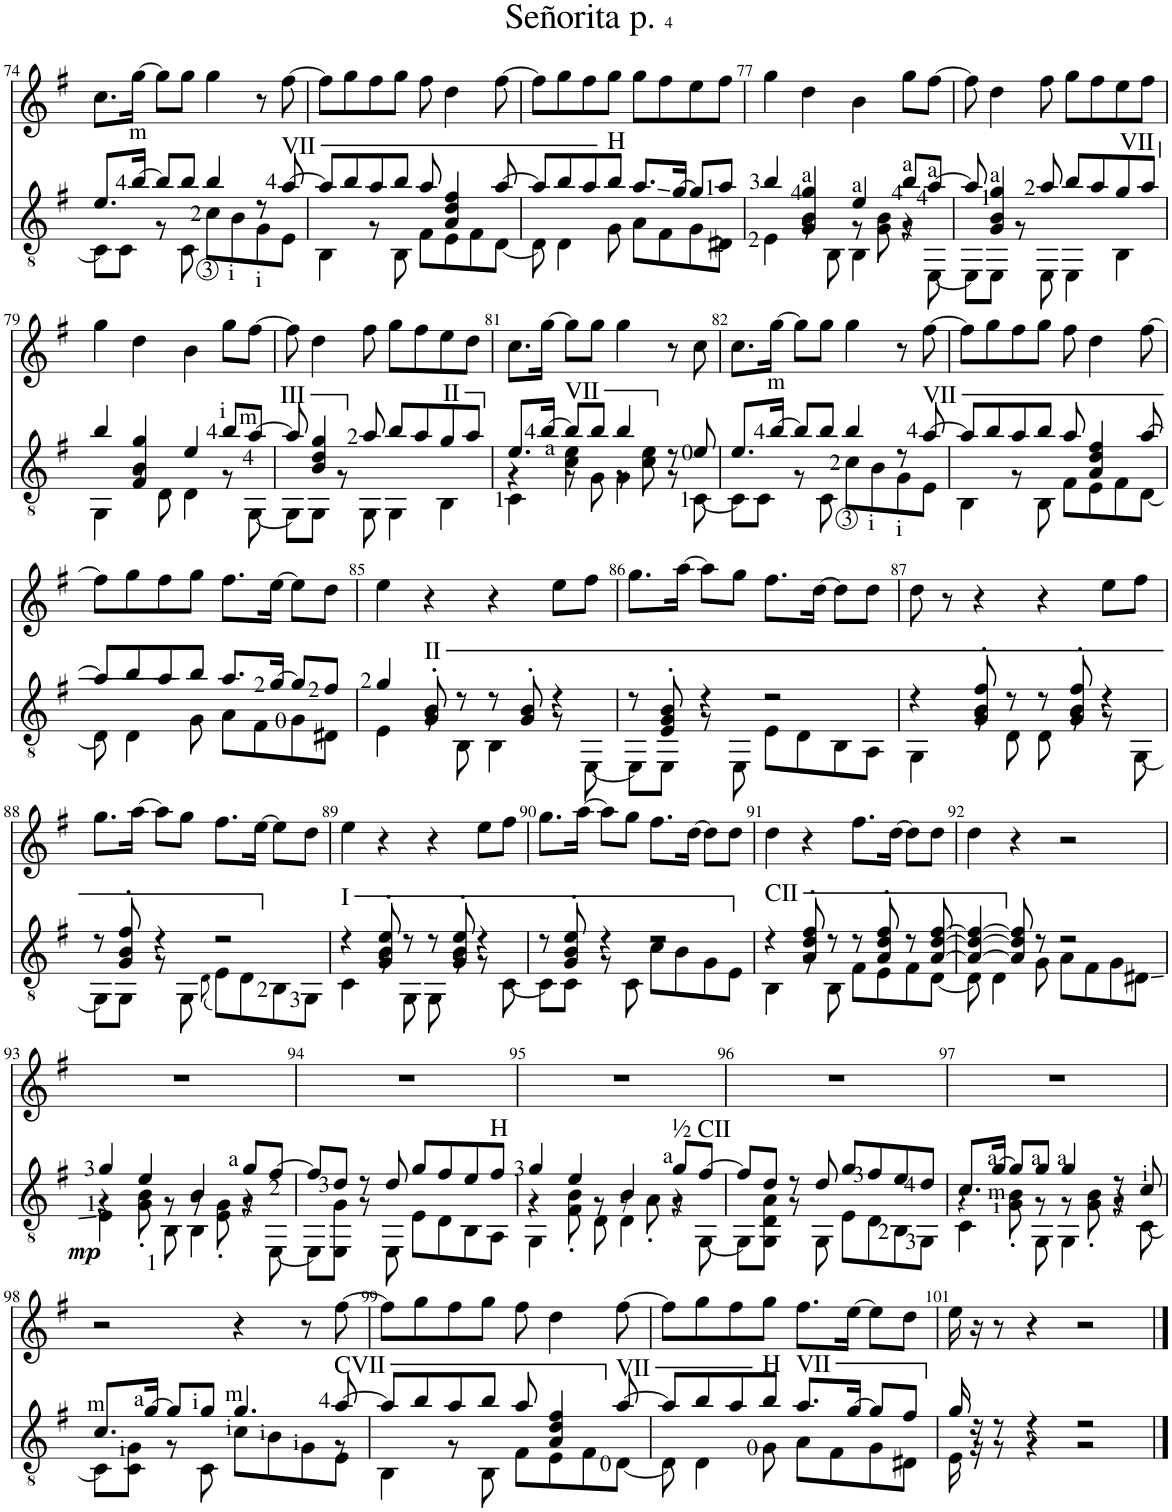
**kern	**dynam	**kern
*part2	*part2	*part1
*staff2	*staff2	*staff1
*I"Classical Guitar	*	*I"Flute
*	*	*I'Fl
!!LO:PB:g=z
*clefGv2	*	*clefG2
*k[f#]	*	*k[f#]
*M4/4	*	*M4/4
=74	=74	=74
*^	*	*
8.e/L	8C\L]	.	8.cc\L
.	8C\J	.	.
[16b/Jk	.	.	[16gg\Jk
8b/L]	8r	.	8gg\L]
8b/J	8C\	.	8gg\J
4b/	8c\L	.	4gg\
.	8B\	.	.
8r	8G\	.	8r
!LO:TX:a:t=VII	!	!	!
[8a/	8E\J	.	[8ff#\
=75	=75	=75	=75
8a/L]	4BB\	.	8ff#\L]
8b/	.	.	8gg\
8a/	8r	.	8ff#\
8b/J	8BB\	.	8gg\J
8a/	8F#\L	.	8ff#\
4A/ 4d/ 4f#/	8E\	.	4dd\
.	8F#\	.	.
[8a/	[8D\J	.	[8ff#\
=76	=76	=76	=76
8a/L]	8D\]	.	8ff#\L]
8b/	4D\	.	8gg\
8a/	.	.	8ff#\
!LO:TX:a:t=H	!	!	!
8b/J	8G\	.	8gg\J
8.a/L	8A\L	.	8gg\L
.	8F#\	.	8ff#\
[16g/Jk	.	.	.
8g/L]	8G\	.	8ee\
8a/J	8D#X\J	.	8ff#\J
=77	=77	=77	=77
*	*^	*	*
4b/	4E\	2ryy	.	4gg\
4G/ 4B/ 4g/	8r	.	.	4dd\
.	8BB\	.	.	.
4e/	4BB\	8r	.	4b\
.	.	8G\ 8B\	.	.
8b/L	8r	4r	.	8gg\L
[8a/J	[8EE\	.	.	[8ff#\J
*	*v	*v	*	*
=78	=78	=78	=78
8a/]	8EE\L]	.	8ff#\]
4G/ 4B/ 4g/	8EE\J	.	4dd\
.	8r	.	.
8a/	8EE\	.	8ff#\
8b/L	4EE\	.	8gg\L
8a/	.	.	8ff#\
!LO:TX:a:t=VII	!	!	!
8g/	4BB\	.	8ee\
8a/J	.	.	8ff#\J
!!LO:LB:g=z
=79	=79	=79	=79
4b/	4GG\	.	4gg\
4F#/ 4B/ 4g/	8r	.	4dd\
.	8D\	.	.
4e/	4D\	.	4b\
8b/L	8r	.	8gg\L
[8a</J	[8GG\	.	[8ff#\J
=80	=80	=80	=80
!LO:TX:a:t=III	!	!	!
8a/]	8GG\L]	.	8ff#\]
4B/ 4d/ 4g/	8GG\J	.	4dd\
.	8r	.	.
8a/	8GG\	.	8ff#\
8b/L	4GG\	.	8gg\L
8a/	.	.	8ff#\
!LO:TX:a:t=II	!	!	!
8g/	4BB\	.	8ee\
8a/J	.	.	8dd\J
=81	=81	=81	=81
*	*^	*	*
8.e/L	4C\	4r	.	8.cc\L
[16b/Jk	.	.	.	[16gg\Jk
!LO:TX:a:t=VII	!	!	!	!
8b/L]	8r	4c\ 4e\	.	8gg\L]
8b/J	8G\	.	.	8gg\J
4b/	4G\	8r	.	4gg\
.	.	8c\ 8e\	.	.
8r	8r	4ryy	.	8r
8e/	[8C\	.	.	8cc\
*	*v	*v	*	*
=82	=82	=82	=82
8.e/L	8C\L]	.	8.cc\L
.	8C\J	.	.
[16b/Jk	.	.	[16gg\Jk
8b/L]	8r	.	8gg\L]
8b/J	8C\	.	8gg\J
4b/	8c\L	.	4gg\
.	8B\	.	.
8r	8G\	.	8r
!LO:TX:a:t=VII	!	!	!
[8a/	8E\J	.	[8ff#\
=83	=83	=83	=83
8a/L]	4BB\	.	8ff#\L]
8b/	.	.	8gg\
8a/	8r	.	8ff#\
8b/J	8BB\	.	8gg\J
8a/	8F#\L	.	8ff#\
4A/ 4d/ 4f#/	8E\	.	4dd\
.	8F#\	.	.
[8a/	[8D\J	.	[8ff#\
!!LO:LB:g=z
=84	=84	=84	=84
8a/L]	8D\]	.	8ff#\L]
8b/	4D\	.	8gg\
8a/	.	.	8ff#\
8b/J	8G\	.	8gg\J
8.a/L	8A\L	.	8.ff#\L
.	8F#\	.	.
[16g/Jk	.	.	[16ee\Jk
8g/L]	8G\	.	8ee\L]
8f#/J	8D#X\J	.	8dd\J
=85	=85	=85	=85
4g/	4E\	.	4ee\
!LO:TX:a:t=II	!	!	!
8G/' 8B/'	8r	.	4r
8r	8BB\	.	.
8r	4BB\	.	4r
8G/' 8B/'	.	.	.
4r	8r	.	8ee\L
.	[8EE\	.	8ff#\J
=86	=86	=86	=86
8r	8EE\L]	.	8.gg\L
8E/' 8G/' 8B/'	8EE\J	.	.
.	.	.	[16aa\Jk
4r	8r	.	8aa\L]
.	8EE\	.	8gg\J
2r	8E\L	.	8.ff#\L
.	8D\	.	.
.	.	.	[16dd\Jk
.	8BB\	.	8dd\L]
.	8AA\J	.	8dd\J
=87	=87	=87	=87
4r	4GG\	.	8dd\
.	.	.	8r
8G/' 8B/' 8f#/'	8r	.	4r
8r	8D\	.	.
8r	8D\	.	4r
8G/' 8B/' 8f#/'	8r	.	.
4r	8r	.	8ee\L
.	[8GG\	.	8ff#\J
!!LO:LB:g=z
=88	=88	=88	=88
8r	8GG\L]	.	8.gg\L
8G/' 8B/' 8f#/'	8GG\J	.	.
.	.	.	[16aa\Jk
4r	8r	.	8aa\L]
.	8GG\	.	8gg\J
.	(8qD\	.	.
2r	8E\L)	.	8.ff#\L
.	8D\	.	.
.	.	.	[16ee\Jk
.	8BB\	.	8ee\L]
.	8GG\J	.	8dd\J
=89	=89	=89	=89
!LO:TX:a:t=I	!	!	!
4r	4C\	.	4ee\
8G/' 8B/' 8e/'	8r	.	4r
8r	8GG\	.	.
8r	8GG\	.	4r
8G/' 8B/' 8e/'	8r	.	.
4r	8r	.	8ee\L
.	[8C\	.	8ff#\J
=90	=90	=90	=90
8r	8C\L]	.	8.gg\L
8G/' 8B/' 8e/'	8C\J	.	.
.	.	.	[16aa\Jk
4r	8r	.	8aa\L]
.	8C\	.	8gg\J
2r	8c\L	.	8.ff#\L
.	8B\	.	.
.	.	.	[16dd\Jk
.	8G\	.	8dd\L]
.	8E\J	.	8dd\J
=91	=91	=91	=91
!LO:TX:a:t=CII	!	!	!
4r	4BB\	.	4dd\
8A/' 8d/' 8f#/'	8r	.	4r
8r	8BB\	.	.
8r	8F#\L	.	8.ff#\L
8A/' 8d/' 8f#/'	8E\	.	.
.	.	.	[16dd\Jk
8r	8F#\	.	8dd\L]
[8A/ [8d/ [8f#/	[8D\J	.	8dd\J
=92	=92	=92	=92
4A/_ 4d/_ 4f#/_	8D\]	.	4dd\
.	4D\	.	.
8A/] 8d/] 8f#/]	.	.	4r
8r	8G\	.	.
2r	8A\L	.	2r
.	8F#\	.	.
.	8G\	.	.
.	8D#X\J	.	.
!!LO:LB:g=z
=93	=93	=93	=93
*	*^	*	*
!	!	!	!LO:DY:b	!
4g/	4E\	4r	mp	1r
4e/	8ryy	8G\' 8B\'	.	.
.	8BB\	8r	.	.
4B/	4BB\	8r	.	.
.	.	8E\' 8G\'	.	.
8g/L	8r	4r	.	.
[8f#/J	[8EE\	.	.	.
*	*v	*v	*	*
=94	=94	=94	=94
8f#/L]	8EE\L]	.	1r
8d/J	8EE\ 8G\J	.	.
8r	8r	.	.
8d/	8EE\	.	.
8g/L	8E\L	.	.
8f#/	8D\	.	.
8e/	8BB\	.	.
!LO:TX:a:t=H	!	!	!
8f#/J	8AA\J	.	.
=95	=95	=95	=95
*	*^	*	*
4g/	4GG\	4r	.	1r
4e/	8ryy	8F#\' 8B\'	.	.
.	8D\	8r	.	.
4B/	4D\	8r	.	.
.	.	8A'\	.	.
8g/L	8r	4r	.	.
!LO:TX:a:t=½ CII	!	!	!	!
[8f#/J	[8GG\	.	.	.
*	*v	*v	*	*
=96	=96	=96	=96
8f#/L]	8GG\L]	.	1r
8d/J	8GG\ 8D\ 8A\J	.	.
8r	8r	.	.
8d/	8GG\	.	.
8g/L	8E\L	.	.
8f#/	8D\	.	.
8e/	8BB\	.	.
8d/J	8GG\J	.	.
=97	=97	=97	=97
*	*^	*	*
8.c/L	4C\	4r	.	1r
[16g/Jk	.	.	.	.
8g/L]	8ryy	8G\' 8B\'	.	.
8g/J	8GG\	8r	.	.
4g/	4GG\	8r	.	.
.	.	8G\' 8B\'	.	.
8r	8r	4r	.	.
8c/	[8C\	.	.	.
!!LO:LB:g=z
=98	=98	=98	=98	=98
8.c/L	8C\L]	2..ryy	.	2r
.	8C\> 8G\>J	.	.	.
[16g/Jk	.	.	.	.
8g/L]	8r	.	.	.
8g/J	8C\	.	.	.
4.g/	8c\L	.	.	4r
.	8B\	.	.	.
.	8G\	.	.	8r
!LO:TX:a:t=CVII	!	!	!	!
[8a/	8E\J	8r	.	[8ff#\
*	*v	*v	*	*
=99	=99	=99	=99
8a/L]	4BB\	.	8ff#\L]
8b/	.	.	8gg\
8a/	8r	.	8ff#\
8b/J	8BB\	.	8gg\J
8a/	8F#\L	.	8ff#\
4A/ 4d/ 4f#/	8E\	.	4dd\
.	8F#\	.	.
!LO:TX:a:t=VII	!	!	!
[8a/	[8D\J	.	[8ff#\
=100	=100	=100	=100
8a/L]	8D\]	.	8ff#\L]
8b/	4D\	.	8gg\
8a/	.	.	8ff#\
!LO:TX:a:t=H	!	!	!
8b/J	8G\	.	8gg\J
!LO:TX:a:t=VII	!	!	!
8.a/L	8A\L	.	8.ff#\L
.	8F#\	.	.
[16g/Jk	.	.	[16ee\Jk
8g/L]	8G\	.	8ee\L]
8f#/J	8D#X\J	.	8dd\J
=101	=101	=101	=101
16g/	16E\	.	16ee\
16r	16r	.	16r
8r	8r	.	8r
4r	4r	.	4r
2r	2r	.	2r
*v	*v	*	*
==	==	==
*-	*-	*-
